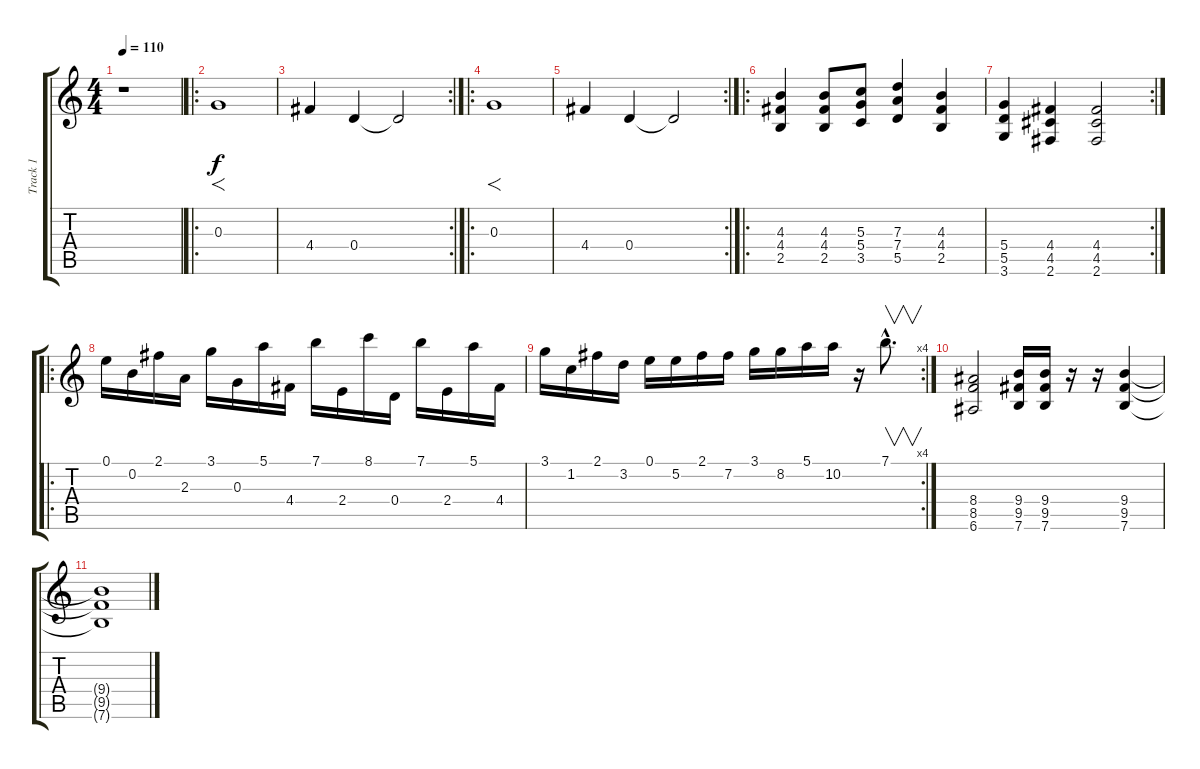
\track ("Track 1" "Track 1") {instrument distortionguitar}
\staff {score tabs}
\tuning (E4 B3 G3 D3 A2 E2) {hide}
\ts (4 4)
\tempo 110
\clef g2
\ks c
r.1{dy f} |
\ro
0.3.1{f volume 7 instrument choiraahs} |
\rc 2
4.4.4 0.4.4 0.4{t}.2 |
\ro
0.3.1{f volume 7 instrument choiraahs} |
\rc 2
4.4.4 0.4.4 0.4{t}.2 |
\ro
(4.3 4.4 2.5).4{volume 12 instrument distortionguitar} (4.3 4.4 2.5).8 (5.3 5.4 3.5).8 (7.3 7.4 5.5).4 (4.3 4.4 2.5).4 |
\rc 2
(5.4 5.5 3.6).4 (4.4 4.5 2.6).4 (4.4 4.5 2.6).2 |
\ro
0.1.16 0.2.16 2.1.16 2.3.16 3.1.16 0.3.16 5.1.16 4.4.16 7.1.16 2.4.16 8.1.16 0.4.16 7.1.16 2.4.16 5.1.16 4.4.16 |
\rc 4
3.1.16 1.2.16 2.1.16 3.2.16 0.1.16 5.2.16 2.1.16 7.2.16 3.1.16 8.2.16 5.1.16 10.2.16 r.16 7.1{hac}.8{v d} |
(8.4 8.5 6.6).2 (9.4 9.5 7.6).16 (9.4 9.5 7.6).16 r.16 r.16 (9.4 9.5 7.6).4{volume 2} |
(9.4{t} 9.5{t} 7.6{t}).1
